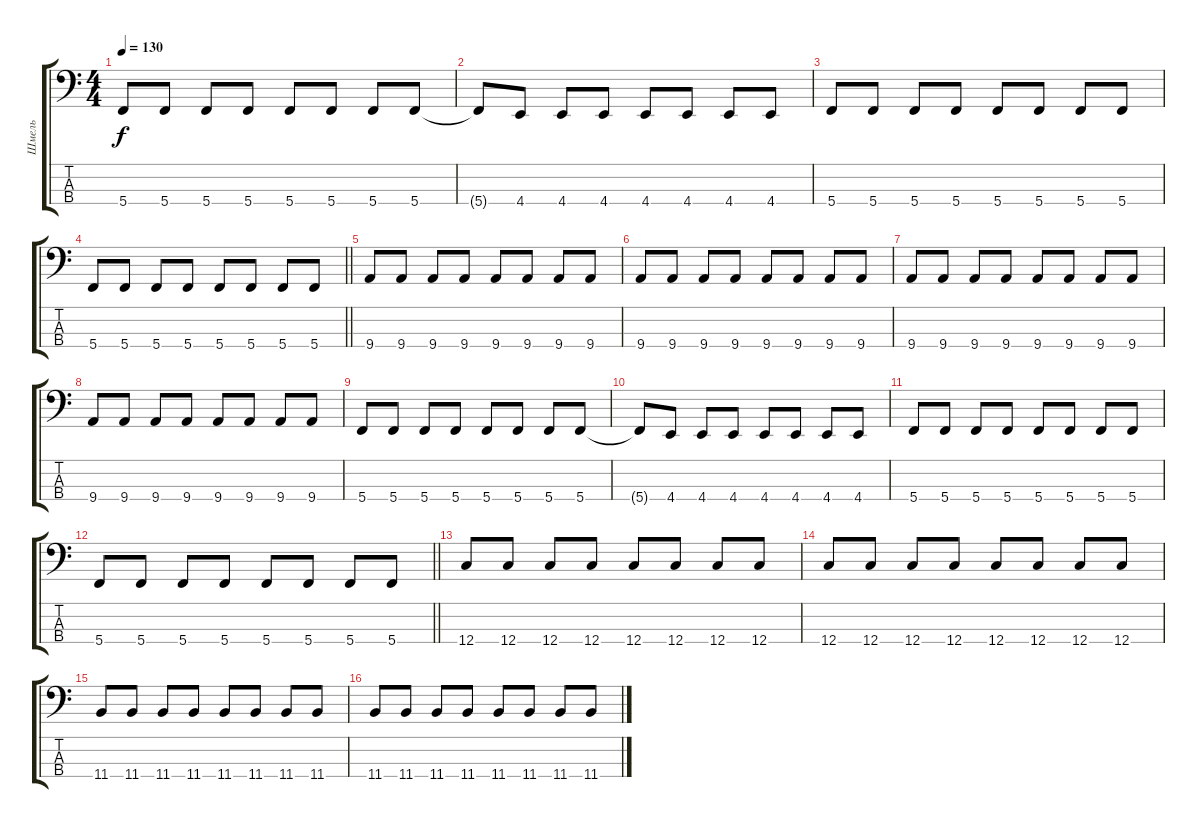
\track ("Шмель" "Шмель") {instrument electricbassfinger}
\staff {score tabs}
\tuning (F2 C2 G1 C1) {hide}
\ts (4 4)
\tempo 130
\clef f4
\ks c
5.4.8{dy f} 5.4.8 5.4.8 5.4.8 5.4.8 5.4.8 5.4.8 5.4.8 |
5.4{t}.8 4.4.8 4.4.8 4.4.8 4.4.8 4.4.8 4.4.8 4.4.8 |
5.4.8 5.4.8 5.4.8 5.4.8 5.4.8 5.4.8 5.4.8 5.4.8 |
\barLineRight lightlight
5.4.8 5.4.8 5.4.8 5.4.8 5.4.8 5.4.8 5.4.8 5.4.8 |
9.4.8 9.4.8 9.4.8 9.4.8 9.4.8 9.4.8 9.4.8 9.4.8 |
9.4.8 9.4.8 9.4.8 9.4.8 9.4.8 9.4.8 9.4.8 9.4.8 |
9.4.8 9.4.8 9.4.8 9.4.8 9.4.8 9.4.8 9.4.8 9.4.8 |
9.4.8 9.4.8 9.4.8 9.4.8 9.4.8 9.4.8 9.4.8 9.4.8 |
5.4.8 5.4.8 5.4.8 5.4.8 5.4.8 5.4.8 5.4.8 5.4.8 |
5.4{t}.8 4.4.8 4.4.8 4.4.8 4.4.8 4.4.8 4.4.8 4.4.8 |
5.4.8 5.4.8 5.4.8 5.4.8 5.4.8 5.4.8 5.4.8 5.4.8 |
\barLineRight lightlight
5.4.8 5.4.8 5.4.8 5.4.8 5.4.8 5.4.8 5.4.8 5.4.8 |
12.4.8 12.4.8 12.4.8 12.4.8 12.4.8 12.4.8 12.4.8 12.4.8 |
12.4.8 12.4.8 12.4.8 12.4.8 12.4.8 12.4.8 12.4.8 12.4.8 |
11.4.8 11.4.8 11.4.8 11.4.8 11.4.8 11.4.8 11.4.8 11.4.8 |
11.4.8 11.4.8 11.4.8 11.4.8 11.4.8 11.4.8 11.4.8 11.4.8
